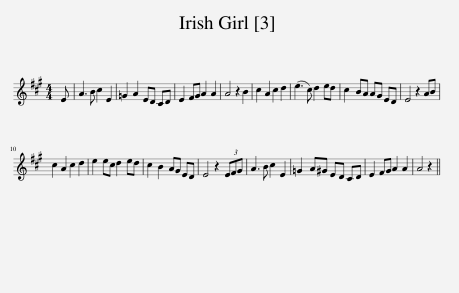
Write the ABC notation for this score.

X:1
L:1/8
M:4/4
I:linebreak $
K:A
V:1 treble
V:1
 E | A3 B c2 E2 | =G2 A2 ED CD | E2 FG A2 A2 | A4 z2 B2 | %5
 c2 A2 c2 d2 | (e3 c) d2 ed | c2 BA AG ED | E4 z2 AB |$ c2 A2 c2 d2 | %10
 e2 ec d2 ed | c2 B2 AG ED | E4 z2 (3EFG | A3 B c2 E2 | =G2 A^G ED CD | %15
 E2 FG A2 A2 | A4 z2 || %17
